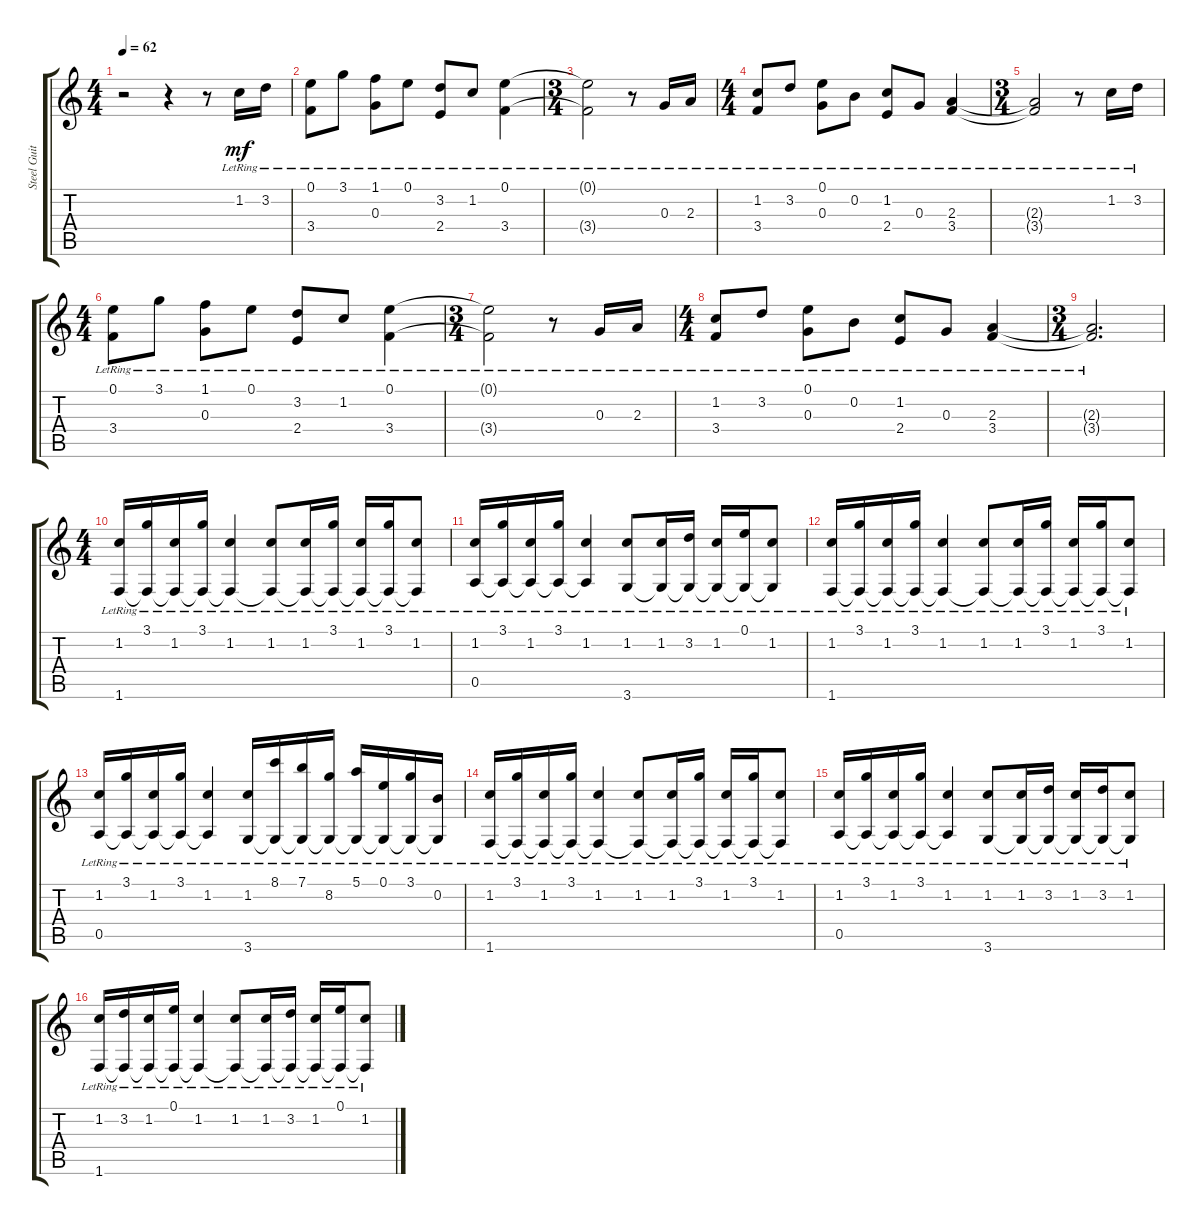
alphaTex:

\track ("Steel Guitar" "Steel Guit") {instrument acousticguitarsteel}
\staff {score tabs}
\tuning (E4 B3 G3 D3 A2 E2) {hide}
\ts (4 4)
\section ("" "")
\tempo 62
\clef g2
\ks c
r.2{dy mf instrument acousticguitarsteel} r.4 r.8 1.2{lr}.16 3.2{lr}.16 |
(0.1{lr} 3.4{lr}).8 3.1{lr}.8 (1.1{lr} 0.3{lr}).8 0.1{lr}.8 (3.2{lr} 2.4{lr}).8 1.2{lr}.8 (0.1{lr} 3.4{lr}).4 |
\ts (3 4)
(0.1{lr t} 3.4{lr t}).2 r.8 0.3{lr}.16 2.3{lr}.16 |
\ts (4 4)
(1.2{lr} 3.4{lr}).8 3.2{lr}.8 (0.1{lr} 0.3{lr}).8 0.2{lr}.8 (1.2{lr} 2.4{lr}).8 0.3{lr}.8 (2.3{lr} 3.4{lr}).4 |
\ts (3 4)
(2.3{lr t} 3.4{lr t}).2 r.8 1.2{lr}.16 3.2{lr}.16 |
\ts (4 4)
(0.1{lr} 3.4{lr}).8 3.1{lr}.8 (1.1{lr} 0.3{lr}).8 0.1{lr}.8 (3.2{lr} 2.4{lr}).8 1.2{lr}.8 (0.1{lr} 3.4{lr}).4 |
\ts (3 4)
(0.1{lr t} 3.4{lr t}).2 r.8 0.3{lr}.16 2.3{lr}.16 |
\ts (4 4)
(1.2{lr} 3.4{lr}).8 3.2{lr}.8 (0.1{lr} 0.3{lr}).8 0.2{lr}.8 (1.2{lr} 2.4{lr}).8 0.3{lr}.8 (2.3{lr} 3.4{lr}).4 |
\ts (3 4)
(2.3{lr t} 3.4{lr t}).2{d} |
\ts (4 4)
\section ("" "")
(1.2{lr} 1.6{lr}).16 (3.1{lr} 1.6{lr t}).16 (1.2{lr} 1.6{lr t}).16 (3.1{lr} 1.6{lr t}).16 (1.2{lr} 1.6{lr t}).4 (1.2{lr} 1.6{lr t}).8 (1.2{lr} 1.6{lr t}).16 (3.1{lr} 1.6{lr t}).16 (1.2{lr} 1.6{lr t}).16 (3.1{lr} 1.6{lr t}).16 (1.2{lr} 1.6{lr t}).8 |
(1.2{lr} 0.5{lr}).16 (3.1{lr} 0.5{lr t}).16 (1.2{lr} 0.5{lr t}).16 (3.1{lr} 0.5{lr t}).16 (1.2{lr} 0.5{lr t}).4 (1.2{lr} 3.6{lr}).8 (1.2{lr} 3.6{lr t}).16 (3.2{lr} 3.6{lr t}).16 (1.2{lr} 3.6{lr t}).16 (0.1{lr} 3.6{lr t}).16 (1.2{lr} 3.6{lr t}).8 |
(1.2{lr} 1.6{lr}).16 (3.1{lr} 1.6{lr t}).16 (1.2{lr} 1.6{lr t}).16 (3.1{lr} 1.6{lr t}).16 (1.2{lr} 1.6{lr t}).4 (1.2{lr} 1.6{lr t}).8 (1.2{lr} 1.6{lr t}).16 (3.1{lr} 1.6{lr t}).16 (1.2{lr} 1.6{lr t}).16 (3.1{lr} 1.6{lr t}).16 (1.2{lr} 1.6{lr t}).8 |
(1.2{lr} 0.5{lr}).16 (3.1{lr} 0.5{lr t}).16 (1.2{lr} 0.5{lr t}).16 (3.1{lr} 0.5{lr t}).16 (1.2{lr} 0.5{lr t}).4 (1.2{lr} 3.6{lr}).16 (8.1{lr} 3.6{lr t}).16 (7.1{lr} 3.6{lr t}).16 (8.2{lr} 3.6{lr t}).16 (5.1{lr} 3.6{lr t}).16 (0.1{lr} 3.6{lr t}).16 (3.1{lr} 3.6{lr t}).16 (0.2{lr} 3.6{lr t}).16 |
(1.2{lr} 1.6{lr}).16 (3.1{lr} 1.6{lr t}).16 (1.2{lr} 1.6{lr t}).16 (3.1{lr} 1.6{lr t}).16 (1.2{lr} 1.6{lr t}).4 (1.2{lr} 1.6{lr t}).8 (1.2{lr} 1.6{lr t}).16 (3.1{lr} 1.6{lr t}).16 (1.2{lr} 1.6{lr t}).16 (3.1{lr} 1.6{lr t}).16 (1.2{lr} 1.6{lr t}).8 |
(1.2{lr} 0.5{lr}).16 (3.1{lr} 0.5{lr t}).16 (1.2{lr} 0.5{lr t}).16 (3.1{lr} 0.5{lr t}).16 (1.2{lr} 0.5{lr t}).4 (1.2{lr} 3.6{lr}).8 (1.2{lr} 3.6{lr t}).16 (3.2{lr} 3.6{lr t}).16 (1.2{lr} 3.6{lr t}).16 (3.2{lr} 3.6{lr t}).16 (1.2{lr} 3.6{lr t}).8 |
(1.2{lr} 1.6{lr}).16 (3.2{lr} 1.6{lr t}).16 (1.2{lr} 1.6{lr t}).16 (0.1{lr} 1.6{lr t}).16 (1.2{lr} 1.6{lr t}).4 (1.2{lr} 1.6{lr t}).8 (1.2{lr} 1.6{lr t}).16 (3.2{lr} 1.6{lr t}).16 (1.2{lr} 1.6{lr t}).16 (0.1{lr} 1.6{lr t}).16 (1.2{lr} 1.6{lr t}).8
